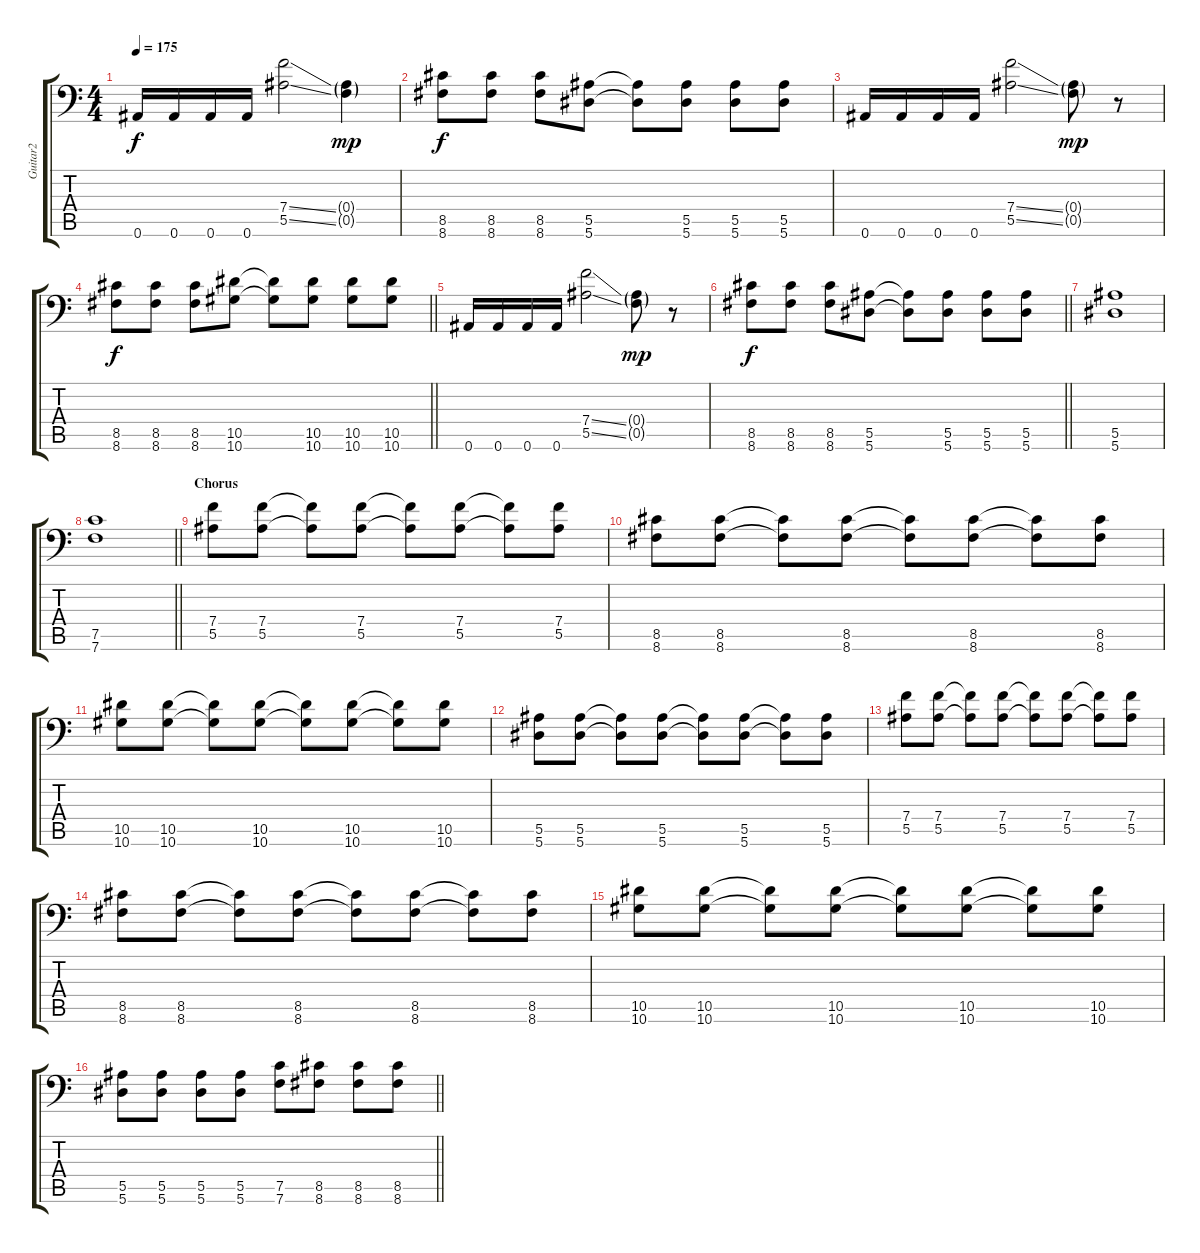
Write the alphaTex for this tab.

\track ("Guitar2" "Guitar2") {instrument distortionguitar}
\staff {score tabs}
\tuning (C4 G3 Eb3 Bb2 F2 Bb1) {hide}
\ts (4 4)
\tempo 175
\clef f4
\ks c
0.6.16{dy f} 0.6.16 0.6.16 0.6.16 (7.4{ss} 5.5{ss}).2 (0.4{g} 0.5{g}).4{dy mp} |
(8.5 8.6).8{dy f} (8.5 8.6).8 (8.5 8.6).8 (5.5 5.6).8 (5.5{t} 5.6{t}).8 (5.5 5.6).8 (5.5 5.6).8 (5.5 5.6).8 |
0.6.16 0.6.16 0.6.16 0.6.16 (7.4{ss} 5.5{ss}).2 (0.4{g} 0.5{g}).8{dy mp} r.8 |
\barLineRight lightlight
(8.5 8.6).8{dy f} (8.5 8.6).8 (8.5 8.6).8 (10.5 10.6).8 (10.5{t} 10.6{t}).8 (10.5 10.6).8 (10.5 10.6).8 (10.5 10.6).8 |
0.6.16 0.6.16 0.6.16 0.6.16 (7.4{ss} 5.5{ss}).2 (0.4{g} 0.5{g}).8{dy mp} r.8 |
\barLineRight lightlight
(8.5 8.6).8{dy f} (8.5 8.6).8 (8.5 8.6).8 (5.5 5.6).8 (5.5{t} 5.6{t}).8 (5.5 5.6).8 (5.5 5.6).8 (5.5 5.6).8 |
(5.5 5.6).1 |
\barLineRight lightlight
(7.5 7.6).1 |
\section ("" "Chorus")
(7.4 5.5).8{volume 13} (7.4 5.5).8 (7.4{t} 5.5{t}).8 (7.4 5.5).8 (7.4{t} 5.5{t}).8 (7.4 5.5).8 (7.4{t} 5.5{t}).8 (7.4 5.5).8 |
(8.5 8.6).8 (8.5 8.6).8 (8.5{t} 8.6{t}).8 (8.5 8.6).8 (8.5{t} 8.6{t}).8 (8.5 8.6).8 (8.5{t} 8.6{t}).8 (8.5 8.6).8 |
(10.5 10.6).8 (10.5 10.6).8 (10.5{t} 10.6{t}).8 (10.5 10.6).8 (10.5{t} 10.6{t}).8 (10.5 10.6).8 (10.5{t} 10.6{t}).8 (10.5 10.6).8 |
(5.5 5.6).8 (5.5 5.6).8 (5.5{t} 5.6{t}).8 (5.5 5.6).8 (5.5{t} 5.6{t}).8 (5.5 5.6).8 (5.5{t} 5.6{t}).8 (5.5 5.6).8 |
(7.4 5.5).8 (7.4 5.5).8 (7.4{t} 5.5{t}).8 (7.4 5.5).8 (7.4{t} 5.5{t}).8 (7.4 5.5).8 (7.4{t} 5.5{t}).8 (7.4 5.5).8 |
(8.5 8.6).8 (8.5 8.6).8 (8.5{t} 8.6{t}).8 (8.5 8.6).8 (8.5{t} 8.6{t}).8 (8.5 8.6).8 (8.5{t} 8.6{t}).8 (8.5 8.6).8 |
(10.5 10.6).8 (10.5 10.6).8 (10.5{t} 10.6{t}).8 (10.5 10.6).8 (10.5{t} 10.6{t}).8 (10.5 10.6).8 (10.5{t} 10.6{t}).8 (10.5 10.6).8 |
\barLineRight lightlight
(5.5 5.6).8 (5.5 5.6).8 (5.5 5.6).8 (5.5 5.6).8 (7.5 7.6).8 (8.5 8.6).8 (8.5 8.6).8 (8.5 8.6).8
